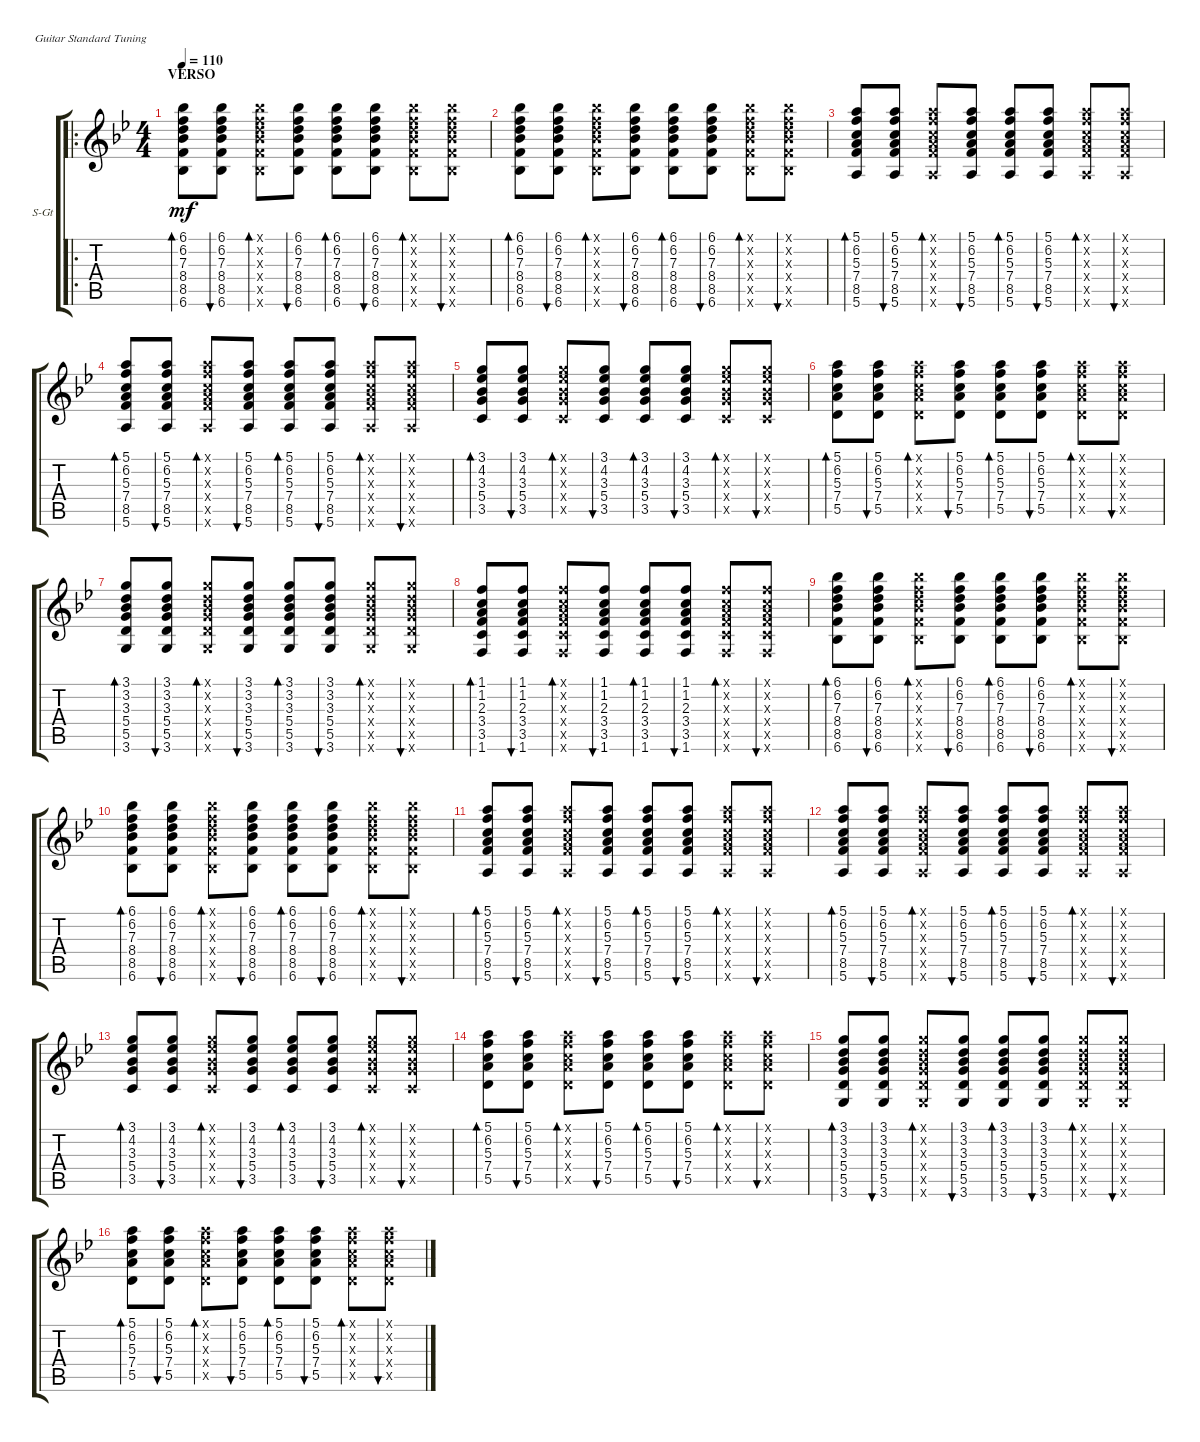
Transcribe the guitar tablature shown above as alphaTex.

\defaultSystemsLayout 4
\bracketExtendMode groupsimilarinstruments
\firstSystemTrackNameOrientation horizontal
\otherSystemsTrackNameOrientation horizontal
\track ("Steel Guitar" "S-Gt") {instrument acousticguitarsteel}
\staff {score tabs}
\tuning (E4 B3 G3 D3 A2 E2)
\ro
\ts (4 4)
\section ("" "VERSO")
\tempo 110
\clef g2
\ks bb
(6.6 8.5 8.4 7.3 6.2 6.1).8{bd 30 dy mf} (6.6 8.5 8.4 7.3 6.2 6.1).8{bu 30} (6.6{x} 8.5{x} 8.4{x} 7.3{x} 6.2{x} 6.1{x}).8{bd 30} (6.6 8.5 8.4 7.3 6.2 6.1).8{bu 30} (6.6 8.5 8.4 7.3 6.2 6.1).8{bd 30} (6.6 8.5 8.4 7.3 6.2 6.1).8{bu 30} (6.6{x} 8.5{x} 8.4{x} 7.3{x} 6.2{x} 6.1{x}).8{bd 30} (6.6{x} 8.5{x} 8.4{x} 7.3{x} 6.2{x} 6.1{x}).8{bu 30} |
(6.6 8.5 8.4 7.3 6.2 6.1).8{bd 30} (6.6 8.5 8.4 7.3 6.2 6.1).8{bu 30} (6.6{x} 8.5{x} 8.4{x} 7.3{x} 6.2{x} 6.1{x}).8{bd 30} (6.6 8.5 8.4 7.3 6.2 6.1).8{bu 30} (6.6 8.5 8.4 7.3 6.2 6.1).8{bd 30} (6.6 8.5 8.4 7.3 6.2 6.1).8{bu 30} (6.6{x} 8.5{x} 8.4{x} 7.3{x} 6.2{x} 6.1{x}).8{bd 30} (6.6{x} 8.5{x} 8.4{x} 7.3{x} 6.2{x} 6.1{x}).8{bu 30} |
(5.6 8.5 7.4 5.3 6.2 5.1).8{bd 30} (5.6 8.5 7.4 5.3 6.2 5.1).8{bu 30} (5.6{x} 8.5{x} 7.4{x} 5.3{x} 6.2{x} 5.1{x}).8{bd 30} (5.6 8.5 7.4 5.3 6.2 5.1).8{bu 30} (5.6 8.5 7.4 5.3 6.2 5.1).8{bd 30} (5.6 8.5 7.4 5.3 6.2 5.1).8{bu 30} (5.6{x} 8.5{x} 7.4{x} 5.3{x} 6.2{x} 5.1{x}).8{bd 30} (5.6{x} 8.5{x} 7.4{x} 5.3{x} 6.2{x} 5.1{x}).8{bu 30} |
(5.6 8.5 7.4 5.3 6.2 5.1).8{bd 30} (5.6 8.5 7.4 5.3 6.2 5.1).8{bu 30} (5.6{x} 8.5{x} 7.4{x} 5.3{x} 6.2{x} 5.1{x}).8{bd 30} (5.6 8.5 7.4 5.3 6.2 5.1).8{bu 30} (5.6 8.5 7.4 5.3 6.2 5.1).8{bd 30} (5.6 8.5 7.4 5.3 6.2 5.1).8{bu 30} (5.6{x} 8.5{x} 7.4{x} 5.3{x} 6.2{x} 5.1{x}).8{bd 30} (5.6{x} 8.5{x} 7.4{x} 5.3{x} 6.2{x} 5.1{x}).8{bu 30} |
(3.5 5.4 3.3 4.2 3.1).8{bd 30} (3.5 5.4 3.3 4.2 3.1).8{bu 30} (3.5{x} 5.4{x} 3.3{x} 4.2{x} 3.1{x}).8{bd 30} (3.5 5.4 3.3 4.2 3.1).8{bu 30} (3.5 5.4 3.3 4.2 3.1).8{bd 30} (3.5 5.4 3.3 4.2 3.1).8{bu 30} (3.5{x} 5.4{x} 3.3{x} 4.2{x} 3.1{x}).8{bd 30} (3.5{x} 5.4{x} 3.3{x} 4.2{x} 3.1{x}).8{bu 30} |
(5.5 7.4 5.3 6.2 5.1).8{bd 30} (5.5 7.4 5.3 6.2 5.1).8{bu 30} (5.5{x} 7.4{x} 5.3{x} 6.2{x} 5.1{x}).8{bd 30} (5.5 7.4 5.3 6.2 5.1).8{bu 30} (5.5 7.4 5.3 6.2 5.1).8{bd 30} (5.5 7.4 5.3 6.2 5.1).8{bu 30} (5.5{x} 7.4{x} 5.3{x} 6.2{x} 5.1{x}).8{bd 30} (5.5{x} 7.4{x} 5.3{x} 6.2{x} 5.1{x}).8{bu 30} |
(3.6 5.5 5.4 3.3 3.2 3.1).8{bd 30} (3.6 5.5 5.4 3.3 3.2 3.1).8{bu 30} (3.6{x} 5.5{x} 5.4{x} 3.3{x} 3.2{x} 3.1{x}).8{bd 30} (3.6 5.5 5.4 3.3 3.2 3.1).8{bu 30} (3.6 5.5 5.4 3.3 3.2 3.1).8{bd 30} (3.6 5.5 5.4 3.3 3.2 3.1).8{bu 30} (3.6{x} 5.5{x} 5.4{x} 3.3{x} 3.2{x} 3.1{x}).8{bd 30} (3.6{x} 5.5{x} 5.4{x} 3.3{x} 3.2{x} 3.1{x}).8{bu 30} |
(1.6 3.5 3.4 2.3 1.2 1.1).8{bd 30} (1.6 3.5 3.4 2.3 1.2 1.1).8{bu 30} (1.6{x} 3.5{x} 3.4{x} 2.3{x} 1.2{x} 1.1{x}).8{bd 30} (1.6 3.5 3.4 2.3 1.2 1.1).8{bu 30} (1.6 3.5 3.4 2.3 1.2 1.1).8{bd 30} (1.6 3.5 3.4 2.3 1.2 1.1).8{bu 30} (1.6{x} 3.5{x} 3.4{x} 2.3{x} 1.2{x} 1.1{x}).8{bd 30} (1.6{x} 3.5{x} 3.4{x} 2.3{x} 1.2{x} 1.1{x}).8{bu 30} |
(6.6 8.5 8.4 7.3 6.2 6.1).8{bd 30} (6.6 8.5 8.4 7.3 6.2 6.1).8{bu 30} (6.6{x} 8.5{x} 8.4{x} 7.3{x} 6.2{x} 6.1{x}).8{bd 30} (6.6 8.5 8.4 7.3 6.2 6.1).8{bu 30} (6.6 8.5 8.4 7.3 6.2 6.1).8{bd 30} (6.6 8.5 8.4 7.3 6.2 6.1).8{bu 30} (6.6{x} 8.5{x} 8.4{x} 7.3{x} 6.2{x} 6.1{x}).8{bd 30} (6.6{x} 8.5{x} 8.4{x} 7.3{x} 6.2{x} 6.1{x}).8{bu 30} |
(6.6 8.5 8.4 7.3 6.2 6.1).8{bd 30} (6.6 8.5 8.4 7.3 6.2 6.1).8{bu 30} (6.6{x} 8.5{x} 8.4{x} 7.3{x} 6.2{x} 6.1{x}).8{bd 30} (6.6 8.5 8.4 7.3 6.2 6.1).8{bu 30} (6.6 8.5 8.4 7.3 6.2 6.1).8{bd 30} (6.6 8.5 8.4 7.3 6.2 6.1).8{bu 30} (6.6{x} 8.5{x} 8.4{x} 7.3{x} 6.2{x} 6.1{x}).8{bd 30} (6.6{x} 8.5{x} 8.4{x} 7.3{x} 6.2{x} 6.1{x}).8{bu 30} |
(5.6 8.5 7.4 5.3 6.2 5.1).8{bd 30} (5.6 8.5 7.4 5.3 6.2 5.1).8{bu 30} (5.6{x} 8.5{x} 7.4{x} 5.3{x} 6.2{x} 5.1{x}).8{bd 30} (5.6 8.5 7.4 5.3 6.2 5.1).8{bu 30} (5.6 8.5 7.4 5.3 6.2 5.1).8{bd 30} (5.6 8.5 7.4 5.3 6.2 5.1).8{bu 30} (5.6{x} 8.5{x} 7.4{x} 5.3{x} 6.2{x} 5.1{x}).8{bd 30} (5.6{x} 8.5{x} 7.4{x} 5.3{x} 6.2{x} 5.1{x}).8{bu 30} |
(5.6 8.5 7.4 5.3 6.2 5.1).8{bd 30} (5.6 8.5 7.4 5.3 6.2 5.1).8{bu 30} (5.6{x} 8.5{x} 7.4{x} 5.3{x} 6.2{x} 5.1{x}).8{bd 30} (5.6 8.5 7.4 5.3 6.2 5.1).8{bu 30} (5.6 8.5 7.4 5.3 6.2 5.1).8{bd 30} (5.6 8.5 7.4 5.3 6.2 5.1).8{bu 30} (5.6{x} 8.5{x} 7.4{x} 5.3{x} 6.2{x} 5.1{x}).8{bd 30} (5.6{x} 8.5{x} 7.4{x} 5.3{x} 6.2{x} 5.1{x}).8{bu 30} |
(3.5 5.4 3.3 4.2 3.1).8{bd 30} (3.5 5.4 3.3 4.2 3.1).8{bu 30} (3.5{x} 5.4{x} 3.3{x} 4.2{x} 3.1{x}).8{bd 30} (3.5 5.4 3.3 4.2 3.1).8{bu 30} (3.5 5.4 3.3 4.2 3.1).8{bd 30} (3.5 5.4 3.3 4.2 3.1).8{bu 30} (3.5{x} 5.4{x} 3.3{x} 4.2{x} 3.1{x}).8{bd 30} (3.5{x} 5.4{x} 3.3{x} 4.2{x} 3.1{x}).8{bu 30} |
(5.5 7.4 5.3 6.2 5.1).8{bd 30} (5.5 7.4 5.3 6.2 5.1).8{bu 30} (5.5{x} 7.4{x} 5.3{x} 6.2{x} 5.1{x}).8{bd 30} (5.5 7.4 5.3 6.2 5.1).8{bu 30} (5.5 7.4 5.3 6.2 5.1).8{bd 30} (5.5 7.4 5.3 6.2 5.1).8{bu 30} (5.5{x} 7.4{x} 5.3{x} 6.2{x} 5.1{x}).8{bd 30} (5.5{x} 7.4{x} 5.3{x} 6.2{x} 5.1{x}).8{bu 30} |
(3.6 5.5 5.4 3.3 3.2 3.1).8{bd 30} (3.6 5.5 5.4 3.3 3.2 3.1).8{bu 30} (3.6{x} 5.5{x} 5.4{x} 3.3{x} 3.2{x} 3.1{x}).8{bd 30} (3.6 5.5 5.4 3.3 3.2 3.1).8{bu 30} (3.6 5.5 5.4 3.3 3.2 3.1).8{bd 30} (3.6 5.5 5.4 3.3 3.2 3.1).8{bu 30} (3.6{x} 5.5{x} 5.4{x} 3.3{x} 3.2{x} 3.1{x}).8{bd 30} (3.6{x} 5.5{x} 5.4{x} 3.3{x} 3.2{x} 3.1{x}).8{bu 30} |
(5.5 7.4 5.3 6.2 5.1).8{bd 30} (5.5 7.4 5.3 6.2 5.1).8{bu 30} (5.5{x} 7.4{x} 5.3{x} 6.2{x} 5.1{x}).8{bd 30} (5.5 7.4 5.3 6.2 5.1).8{bu 30} (5.5 7.4 5.3 6.2 5.1).8{bd 30} (5.5 7.4 5.3 6.2 5.1).8{bu 30} (5.5{x} 7.4{x} 5.3{x} 6.2{x} 5.1{x}).8{bd 30} (5.5{x} 7.4{x} 5.3{x} 6.2{x} 5.1{x}).8{bu 30}
